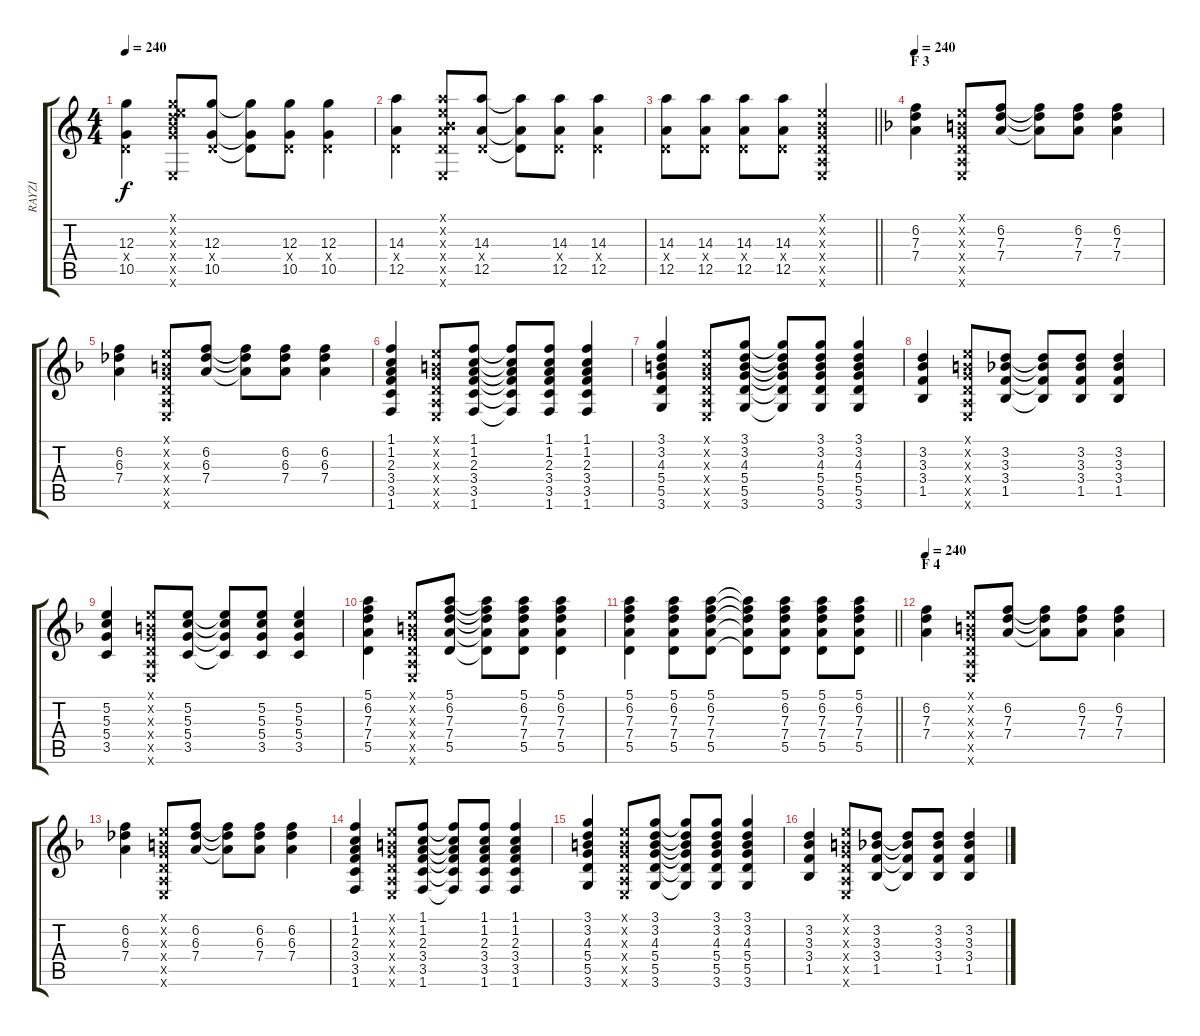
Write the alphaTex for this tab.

\track ("RAYZI" "RAYZI") {instrument distortionguitar}
\staff {score tabs}
\tuning (E4 B3 G3 D3 A2 E2) {hide}
\ts (4 4)
\tempo 240
\clef g2
\ks c
(12.3 0.4{x} 10.5).4{dy f} (0.1{x} 0.2{x} 12.3{x} 12.4{x} 10.5{x} 0.6{x}).8 (12.3 0.4{x} 10.5).8 (12.3{t} 0.4{t} 10.5{t}).8 (12.3 0.4{x} 10.5).8 (12.3 0.4{x} 10.5).4 |
(14.3 0.4{x} 12.5).4 (0.1{x} 0.2{x} 14.3{x} 0.4{x} 12.5{x} 0.6{x}).8 (14.3 0.4{x} 12.5).8 (14.3{t} 0.4{t} 12.5{t}).8 (14.3 0.4{x} 12.5).8 (14.3 0.4{x} 12.5).4 |
\barLineRight lightlight
(14.3 0.4{x} 12.5).8 (14.3 0.4{x} 12.5).8 (14.3 0.4{x} 12.5).8 (14.3 0.4{x} 12.5).8 (0.1{x} 0.2{x} 0.3{x} 0.4{x} 0.5{x} 0.6{x}).2 |
\section ("" "F 3")
\tempo 240
\ks f
(6.2 7.3 7.4).4{volume 8 balance 8 instrument distortionguitar} (0.1{x} 0.2{x} 0.3{x} 0.4{x} 0.5{x} 0.6{x}).8 (6.2 7.3 7.4).8 (6.2{t} 7.3{t} 7.4{t}).8 (6.2 7.3 7.4).8 (6.2 7.3 7.4).4 |
(6.2 6.3 7.4).4 (0.1{x} 0.2{x} 0.3{x} 0.4{x} 0.5{x} 0.6{x}).8 (6.2 6.3 7.4).8 (6.2{t} 6.3{t} 7.4{t}).8 (6.2 6.3 7.4).8 (6.2 6.3 7.4).4 |
(1.1 1.2 2.3 3.4 3.5 1.6).4 (0.1{x} 0.2{x} 0.3{x} 0.4{x} 0.5{x} 0.6{x}).8 (1.1 1.2 2.3 3.4 3.5 1.6).8 (1.1{t} 1.2{t} 2.3{t} 3.4{t} 3.5{t} 1.6{t}).8 (1.1 1.2 2.3 3.4 3.5 1.6).8 (1.1 1.2 2.3 3.4 3.5 1.6).4 |
(3.1 3.2 4.3 5.4 5.5 3.6).4 (0.1{x} 0.2{x} 0.3{x} 0.4{x} 0.5{x} 0.6{x}).8 (3.1 3.2 4.3 5.4 5.5 3.6).8 (3.1{t} 3.2{t} 4.3{t} 5.4{t} 5.5{t} 3.6{t}).8 (3.1 3.2 4.3 5.4 5.5 3.6).8 (3.1 3.2 4.3 5.4 5.5 3.6).4 |
(3.2 3.3 3.4 1.5).4 (0.1{x} 0.2{x} 0.3{x} 0.4{x} 0.5{x} 0.6{x}).8 (3.2 3.3 3.4 1.5).8 (3.2{t} 3.3{t} 3.4{t} 1.5{t}).8 (3.2 3.3 3.4 1.5).8 (3.2 3.3 3.4 1.5).4 |
(5.2 5.3 5.4 3.5).4 (0.1{x} 0.2{x} 0.3{x} 0.4{x} 0.5{x} 0.6{x}).8 (5.2 5.3 5.4 3.5).8 (5.2{t} 5.3{t} 5.4{t} 3.5{t}).8 (5.2 5.3 5.4 3.5).8 (5.2 5.3 5.4 3.5).4 |
(5.1 6.2 7.3 7.4 5.5).4 (0.1{x} 0.2{x} 0.3{x} 0.4{x} 0.5{x} 0.6{x}).8 (5.1 6.2 7.3 7.4 5.5).8 (5.1{t} 6.2{t} 7.3{t} 7.4{t} 5.5{t}).8 (5.1 6.2 7.3 7.4 5.5).8 (5.1 6.2 7.3 7.4 5.5).4 |
\barLineRight lightlight
(5.1 6.2 7.3 7.4 5.5).4 (5.1 6.2 7.3 7.4 5.5).8 (5.1 6.2 7.3 7.4 5.5).8 (5.1{t} 6.2{t} 7.3{t} 7.4{t} 5.5{t}).8 (5.1 6.2 7.3 7.4 5.5).8 (5.1 6.2 7.3 7.4 5.5).8 (5.1 6.2 7.3 7.4 5.5).8 |
\section ("" "F 4")
\tempo 240
(6.2 7.3 7.4).4 (0.1{x} 0.2{x} 0.3{x} 0.4{x} 0.5{x} 0.6{x}).8 (6.2 7.3 7.4).8 (6.2{t} 7.3{t} 7.4{t}).8 (6.2 7.3 7.4).8 (6.2 7.3 7.4).4 |
(6.2 6.3 7.4).4 (0.1{x} 0.2{x} 0.3{x} 0.4{x} 0.5{x} 0.6{x}).8 (6.2 6.3 7.4).8 (6.2{t} 6.3{t} 7.4{t}).8 (6.2 6.3 7.4).8 (6.2 6.3 7.4).4 |
(1.1 1.2 2.3 3.4 3.5 1.6).4 (0.1{x} 0.2{x} 0.3{x} 0.4{x} 0.5{x} 0.6{x}).8 (1.1 1.2 2.3 3.4 3.5 1.6).8 (1.1{t} 1.2{t} 2.3{t} 3.4{t} 3.5{t} 1.6{t}).8 (1.1 1.2 2.3 3.4 3.5 1.6).8 (1.1 1.2 2.3 3.4 3.5 1.6).4 |
(3.1 3.2 4.3 5.4 5.5 3.6).4 (0.1{x} 0.2{x} 0.3{x} 0.4{x} 0.5{x} 0.6{x}).8 (3.1 3.2 4.3 5.4 5.5 3.6).8 (3.1{t} 3.2{t} 4.3{t} 5.4{t} 5.5{t} 3.6{t}).8 (3.1 3.2 4.3 5.4 5.5 3.6).8 (3.1 3.2 4.3 5.4 5.5 3.6).4 |
(3.2 3.3 3.4 1.5).4 (0.1{x} 0.2{x} 0.3{x} 0.4{x} 0.5{x} 0.6{x}).8 (3.2 3.3 3.4 1.5).8 (3.2{t} 3.3{t} 3.4{t} 1.5{t}).8 (3.2 3.3 3.4 1.5).8 (3.2 3.3 3.4 1.5).4
